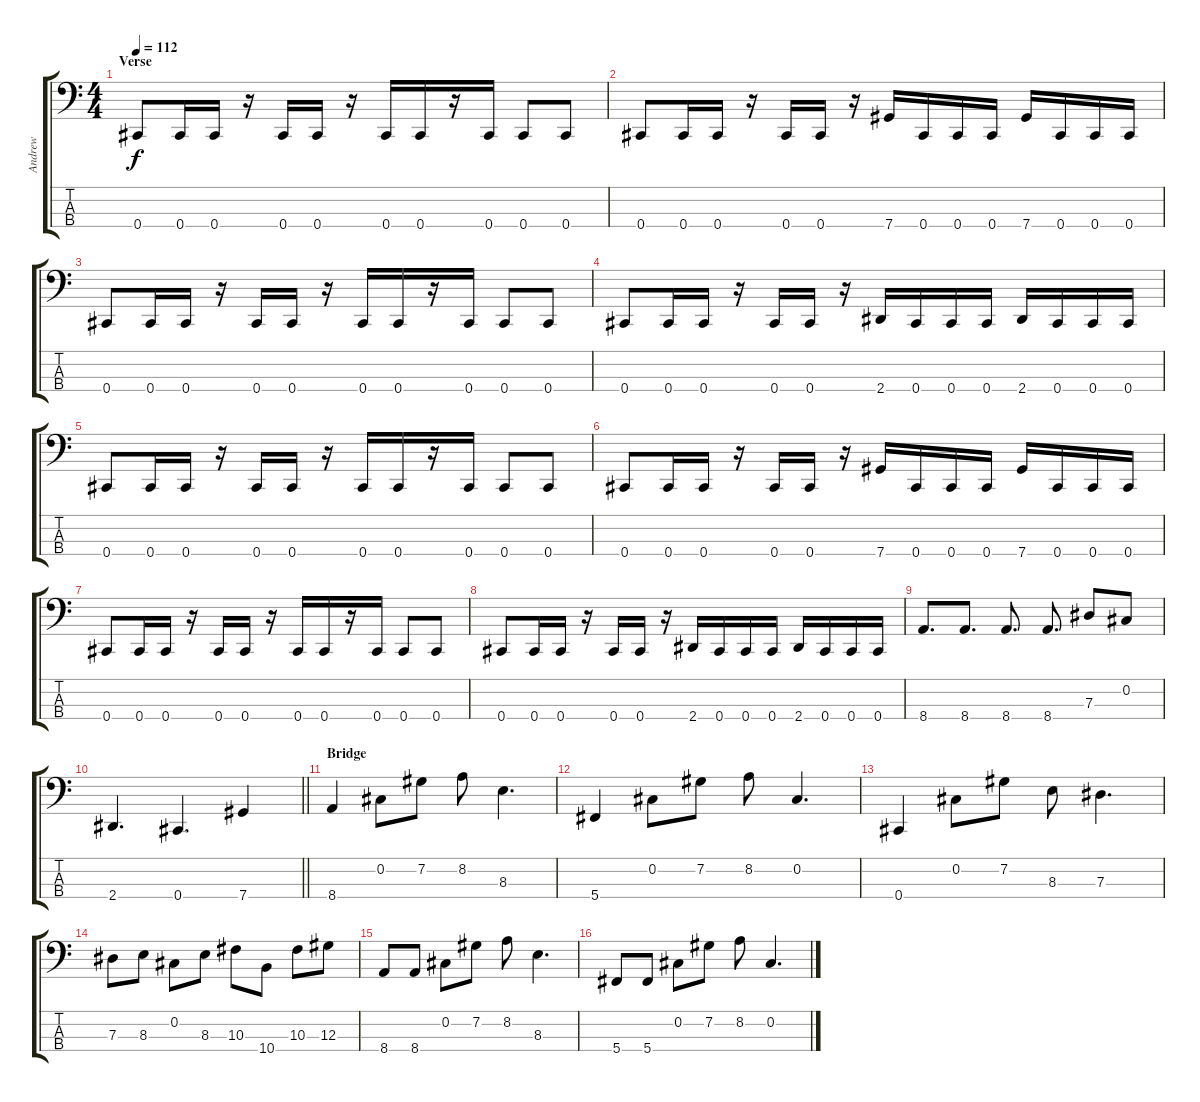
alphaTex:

\track ("Andrew" "Andrew") {instrument electricbasspick}
\staff {score tabs}
\tuning (Gb2 Db2 Ab1 Db1) {hide}
\ts (4 4)
\section ("" "Verse")
\tempo 112
\clef f4
\ks c
0.4.8{dy f} 0.4.16 0.4.16 r.16 0.4.16 0.4.16 r.16 0.4.16 0.4.16 r.16 0.4.16 0.4.8 0.4.8 |
0.4.8 0.4.16 0.4.16 r.16 0.4.16 0.4.16 r.16 7.4.16 0.4.16 0.4.16 0.4.16 7.4.16 0.4.16 0.4.16 0.4.16 |
0.4.8 0.4.16 0.4.16 r.16 0.4.16 0.4.16 r.16 0.4.16 0.4.16 r.16 0.4.16 0.4.8 0.4.8 |
0.4.8 0.4.16 0.4.16 r.16 0.4.16 0.4.16 r.16 2.4.16 0.4.16 0.4.16 0.4.16 2.4.16 0.4.16 0.4.16 0.4.16 |
0.4.8 0.4.16 0.4.16 r.16 0.4.16 0.4.16 r.16 0.4.16 0.4.16 r.16 0.4.16 0.4.8 0.4.8 |
0.4.8 0.4.16 0.4.16 r.16 0.4.16 0.4.16 r.16 7.4.16 0.4.16 0.4.16 0.4.16 7.4.16 0.4.16 0.4.16 0.4.16 |
0.4.8 0.4.16 0.4.16 r.16 0.4.16 0.4.16 r.16 0.4.16 0.4.16 r.16 0.4.16 0.4.8 0.4.8 |
0.4.8 0.4.16 0.4.16 r.16 0.4.16 0.4.16 r.16 2.4.16 0.4.16 0.4.16 0.4.16 2.4.16 0.4.16 0.4.16 0.4.16 |
8.4.8{d} 8.4.8{d} 8.4.8{d} 8.4.8{d} 7.3.8 0.2.8 |
\barLineRight lightlight
2.4.4{d} 0.4.4{d} 7.4.4 |
\section ("" "Bridge")
8.4.4 0.2.8 7.2.8 8.2.8 8.3.4{d} |
5.4.4 0.2.8 7.2.8 8.2.8 0.2.4{d} |
0.4.4 0.2.8 7.2.8 8.3.8 7.3.4{d} |
7.3.8 8.3.8 0.2.8 8.3.8 10.3.8 10.4.8 10.3.8 12.3.8 |
8.4.8 8.4.8 0.2.8 7.2.8 8.2.8 8.3.4{d} |
5.4.8 5.4.8 0.2.8 7.2.8 8.2.8 0.2.4{d}
